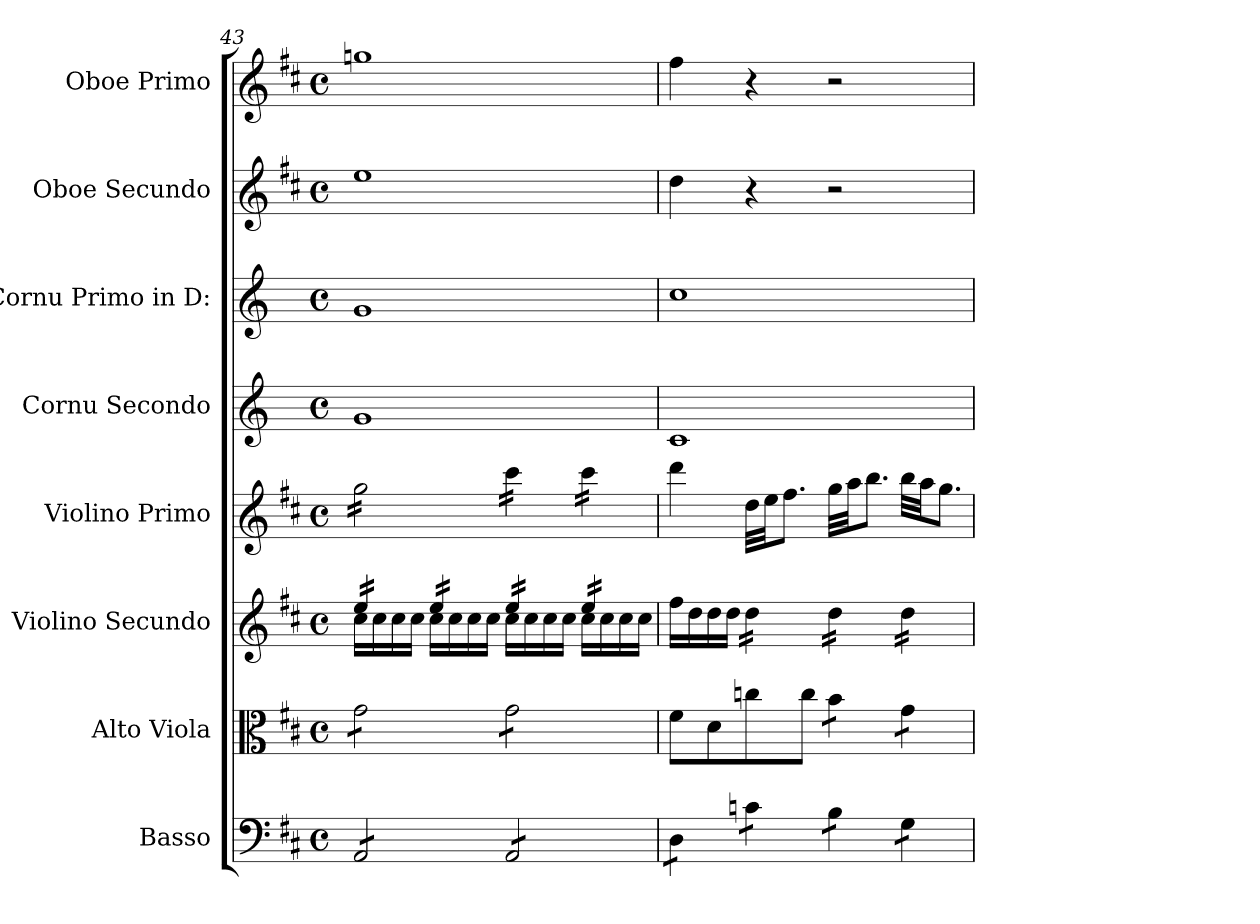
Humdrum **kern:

**kern	**kern	**kern	**kern	**kern	**kern	**kern	**kern
*part8	*part7	*part6	*part5	*part4	*part3	*part2	*part1
*staff8	*staff7	*staff6	*staff5	*staff4	*staff3	*staff2	*staff1
*I"Basso	*I"Alto Viola	*I"Violino Secundo	*I"Violino Primo	*I"Cornu Secondo	*I"Cornu Primo in D:	*I"Oboe Secundo	*I"Oboe Primo
*	*I'Vla	*	*I'Vn I	*	*I'Cor I	*	*I'Ob I
*clefF4	*clefC3	*clefG2	*clefG2	*clefG2	*clefG2	*clefG2	*clefG2
*	*	*	*	*ITrd-1c-2	*ITrd-1c-2	*	*
*k[f#c#]	*k[f#c#]	*k[f#c#]	*k[f#c#]	*k[f#c#]	*k[f#c#]	*k[f#c#]	*k[f#c#]
*D:	*D:	*D:	*D:	*D:	*D:	*D:	*D:
*M4/4	*M4/4	*M4/4	*M4/4	*M4/4	*M4/4	*M4/4	*M4/4
*met(c)	*met(c)	*met(c)	*met(c)	*met(c)	*met(c)	*met(c)	*met(c)
=43	=43	=43	=43	=43	=43	=43	=43
*	*	*^	*	*	*	*	*
*tremolo	*	*	*	*	*	*	*	*
*	*tremolo	*	*	*	*	*	*	*
*	*	*tremolo	*	*	*	*	*	*
*	*	*	*	*tremolo	*	*	*	*
8AA/L	8g\L	16ee/LL	16cc#\LL	16gg\LL	1a	1a	1ee	1ggn
.	.	16ee/	16cc#\	16gg\	.	.	.	.
8AA/	8g\	16ee/	16cc#\	16gg\	.	.	.	.
.	.	16ee/JJ	16cc#\JJ	16gg\	.	.	.	.
8AA/	8g\	16ee/LL	16cc#\LL	16gg\	.	.	.	.
.	.	16ee/	16cc#\	16gg\	.	.	.	.
8AA/J	8g\J	16ee/	16cc#\	16gg\	.	.	.	.
.	.	16ee/JJ	16cc#\JJ	16gg\JJ	.	.	.	.
8AA/L	8g\L	16ee/LL	16cc#\LL	16ccc#\LL	.	.	.	.
.	.	16ee/	16cc#\	16ccc#\	.	.	.	.
8AA/	8g\	16ee/	16cc#\	16ccc#\	.	.	.	.
.	.	16ee/JJ	16cc#\JJ	16ccc#\JJ	.	.	.	.
8AA/	8g\	16ee/LL	16cc#\LL	16ccc#\LL	.	.	.	.
.	.	16ee/	16cc#\	16ccc#\	.	.	.	.
8AA/J	8g\J	16ee/	16cc#\	16ccc#\	.	.	.	.
*	*Xtremolo	*	*	*	*	*	*	*
.	.	16ee/JJ	16cc#\JJ	16ccc#\JJ	.	.	.	.
*	*	*	*	*Xtremolo	*	*	*	*
*	*	*Xtremolo	*	*	*	*	*	*
*	*	*v	*v	*	*	*	*	*
=44	=44	=44	=44	=44	=44	=44	=44
8D\L	8f#\L	16ff#\LL	4ddd\	1d	1dd	4dd\	4ff#\
.	.	16dd\	.	.	.	.	.
8D\J	8d\	16dd\	.	.	.	.	.
.	.	16dd\JJ	.	.	.	.	.
*	*	*tremolo	*	*	*	*	*
8cn\L	8ccn\	16dd\LL	32dd\LLL	.	.	4r	4r
.	.	.	32ee\JJ	.	.	.	.
.	.	16dd\	8.ff#\J	.	.	.	.
8cn\J	8cc\J	16dd\	.	.	.	.	.
.	.	16dd\JJ	.	.	.	.	.
*	*tremolo	*	*	*	*	*	*
8B\L	8b\L	16dd\LL	32gg\LLL	.	.	2r	2r
.	.	.	32aa\JJ	.	.	.	.
.	.	16dd\	8.bb\J	.	.	.	.
8B\J	8b\J	16dd\	.	.	.	.	.
.	.	16dd\JJ	.	.	.	.	.
8G\L	8g\L	16dd\LL	32bb\LLL	.	.	.	.
.	.	.	32aa\JJ	.	.	.	.
.	.	16dd\	8.gg\J	.	.	.	.
8G\J	8g\J	16dd\	.	.	.	.	.
*	*Xtremolo	*	*	*	*	*	*
*Xtremolo	*	*	*	*	*	*	*
.	.	16dd\JJ	.	.	.	.	.
*	*	*Xtremolo	*	*	*	*	*
=	=	=	=	=	=	=	=
*-	*-	*-	*-	*-	*-	*-	*-
